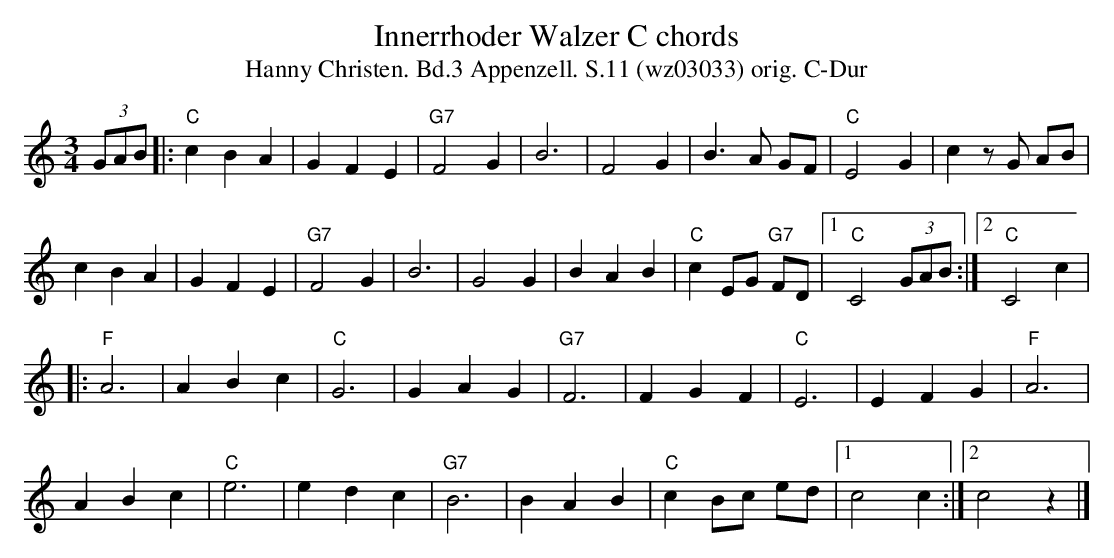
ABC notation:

X:1
T:Innerrhoder Walzer C chords
T:Hanny Christen. Bd.3 Appenzell. S.11 (wz03033) orig. C-Dur
M:3/4
L:1/4
K:C %%MIDI gchordon
(3 G/A/B/ |: "C"c B A | G F E | "G7"F2 G | B3 | F2 G | B>A G/F/ | "C"E2 G | ""c z/ G/ A/B/ |
c B A | G F E | "G7"F2 G | B3 | G2 G | B A B | "C"c E/G/ "G7"F/D/ |1 "C"C2 (3G/A/B/ :|2 "C"C2 c |
|: "F"A3 | A B c | "C"G3 | G A G | "G7"F3 | F G F | "C"E3 | EFG | "F"A3 |
ABc | "C"e3 | edc | "G7"B3 | BAB | "C"c B/c/ e/d/ |1 c2 c :|2 c2 z |]
